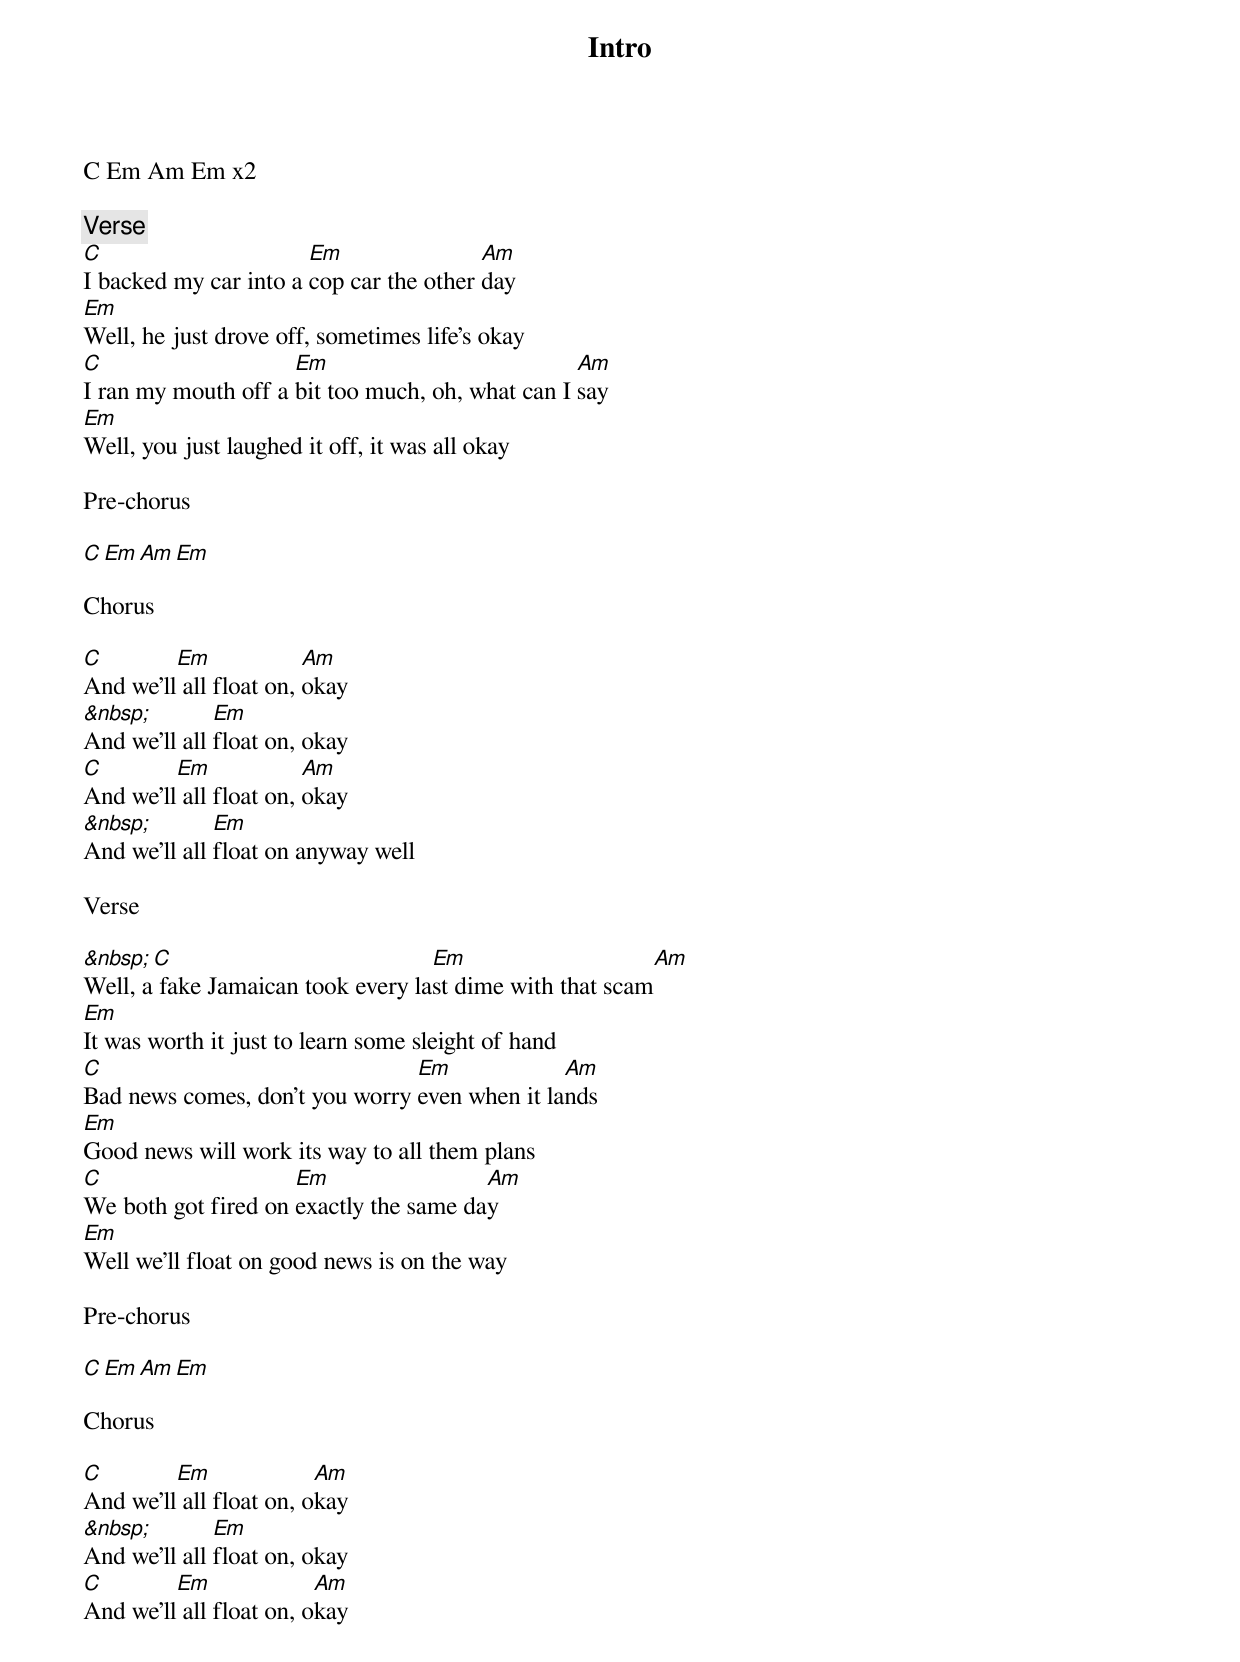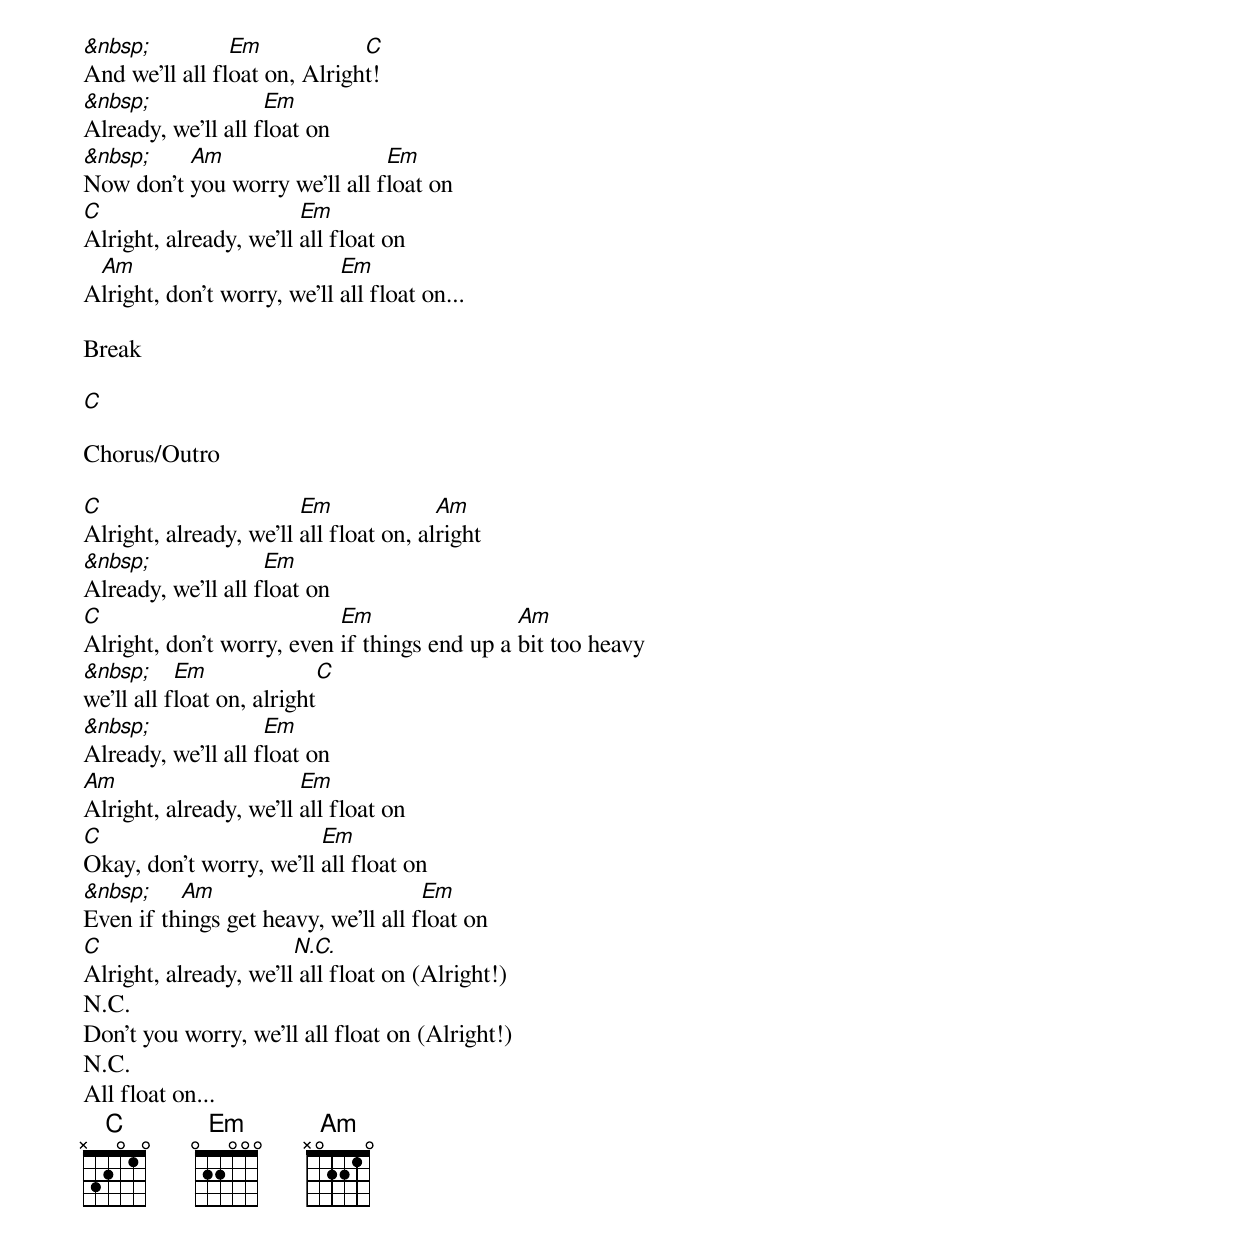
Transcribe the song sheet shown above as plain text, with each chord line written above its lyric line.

Intro

C Em Am Em x2

Verse
C                      Em                Am
I backed my car into a cop car the other day
Em
Well, he just drove off, sometimes life's okay
C                    Em                           Am
I ran my mouth off a bit too much, oh, what can I say
Em
Well, you just laughed it off, it was all okay

Pre-chorus

C Em Am Em

Chorus

C        Em             Am
And we'll all float on, okay
&nbsp;        Em
And we'll all float on, okay
C        Em             Am
And we'll all float on, okay
&nbsp;        Em
And we'll all float on anyway well

Verse

&nbsp; C                           Em                        Am
Well, a fake Jamaican took every last dime with that scam
Em
It was worth it just to learn some sleight of hand
C                               Em             Am
Bad news comes, don't you worry even when it lands
Em
Good news will work its way to all them plans
C                    Em                 Am
We both got fired on exactly the same day
Em
Well we'll float on good news is on the way

Pre-chorus

C Em Am Em

Chorus

C        Em              Am
And we'll all float on, okay
&nbsp;        Em
And we'll all float on, okay
C        Em              Am
And we'll all float on, okay
&nbsp;          Em            C
And we'll all float on, Alright!
&nbsp;              Em
Already, we'll all float on
&nbsp;    Am                   Em
Now don't you worry we'll all float on
C                       Em
Alright, already, we'll all float on
 Am                         Em
Alright, don't worry, we'll all float on...

Break

C

Chorus/Outro

C                       Em              Am
Alright, already, we'll all float on, alright
&nbsp;              Em
Already, we'll all float on
C                          Em                 Am
Alright, don't worry, even if things end up a bit too heavy
&nbsp;     Em              C
we'll all float on, alright
&nbsp;              Em
Already, we'll all float on
Am                      Em
Alright, already, we'll all float on
C                        Em
Okay, don't worry, we'll all float on
&nbsp;    Am                         Em
Even if things get heavy, we'll all float on
C                      N.C.
Alright, already, we'll all float on (Alright!)
N.C.
Don't you worry, we'll all float on (Alright!)
N.C.
All float on...
